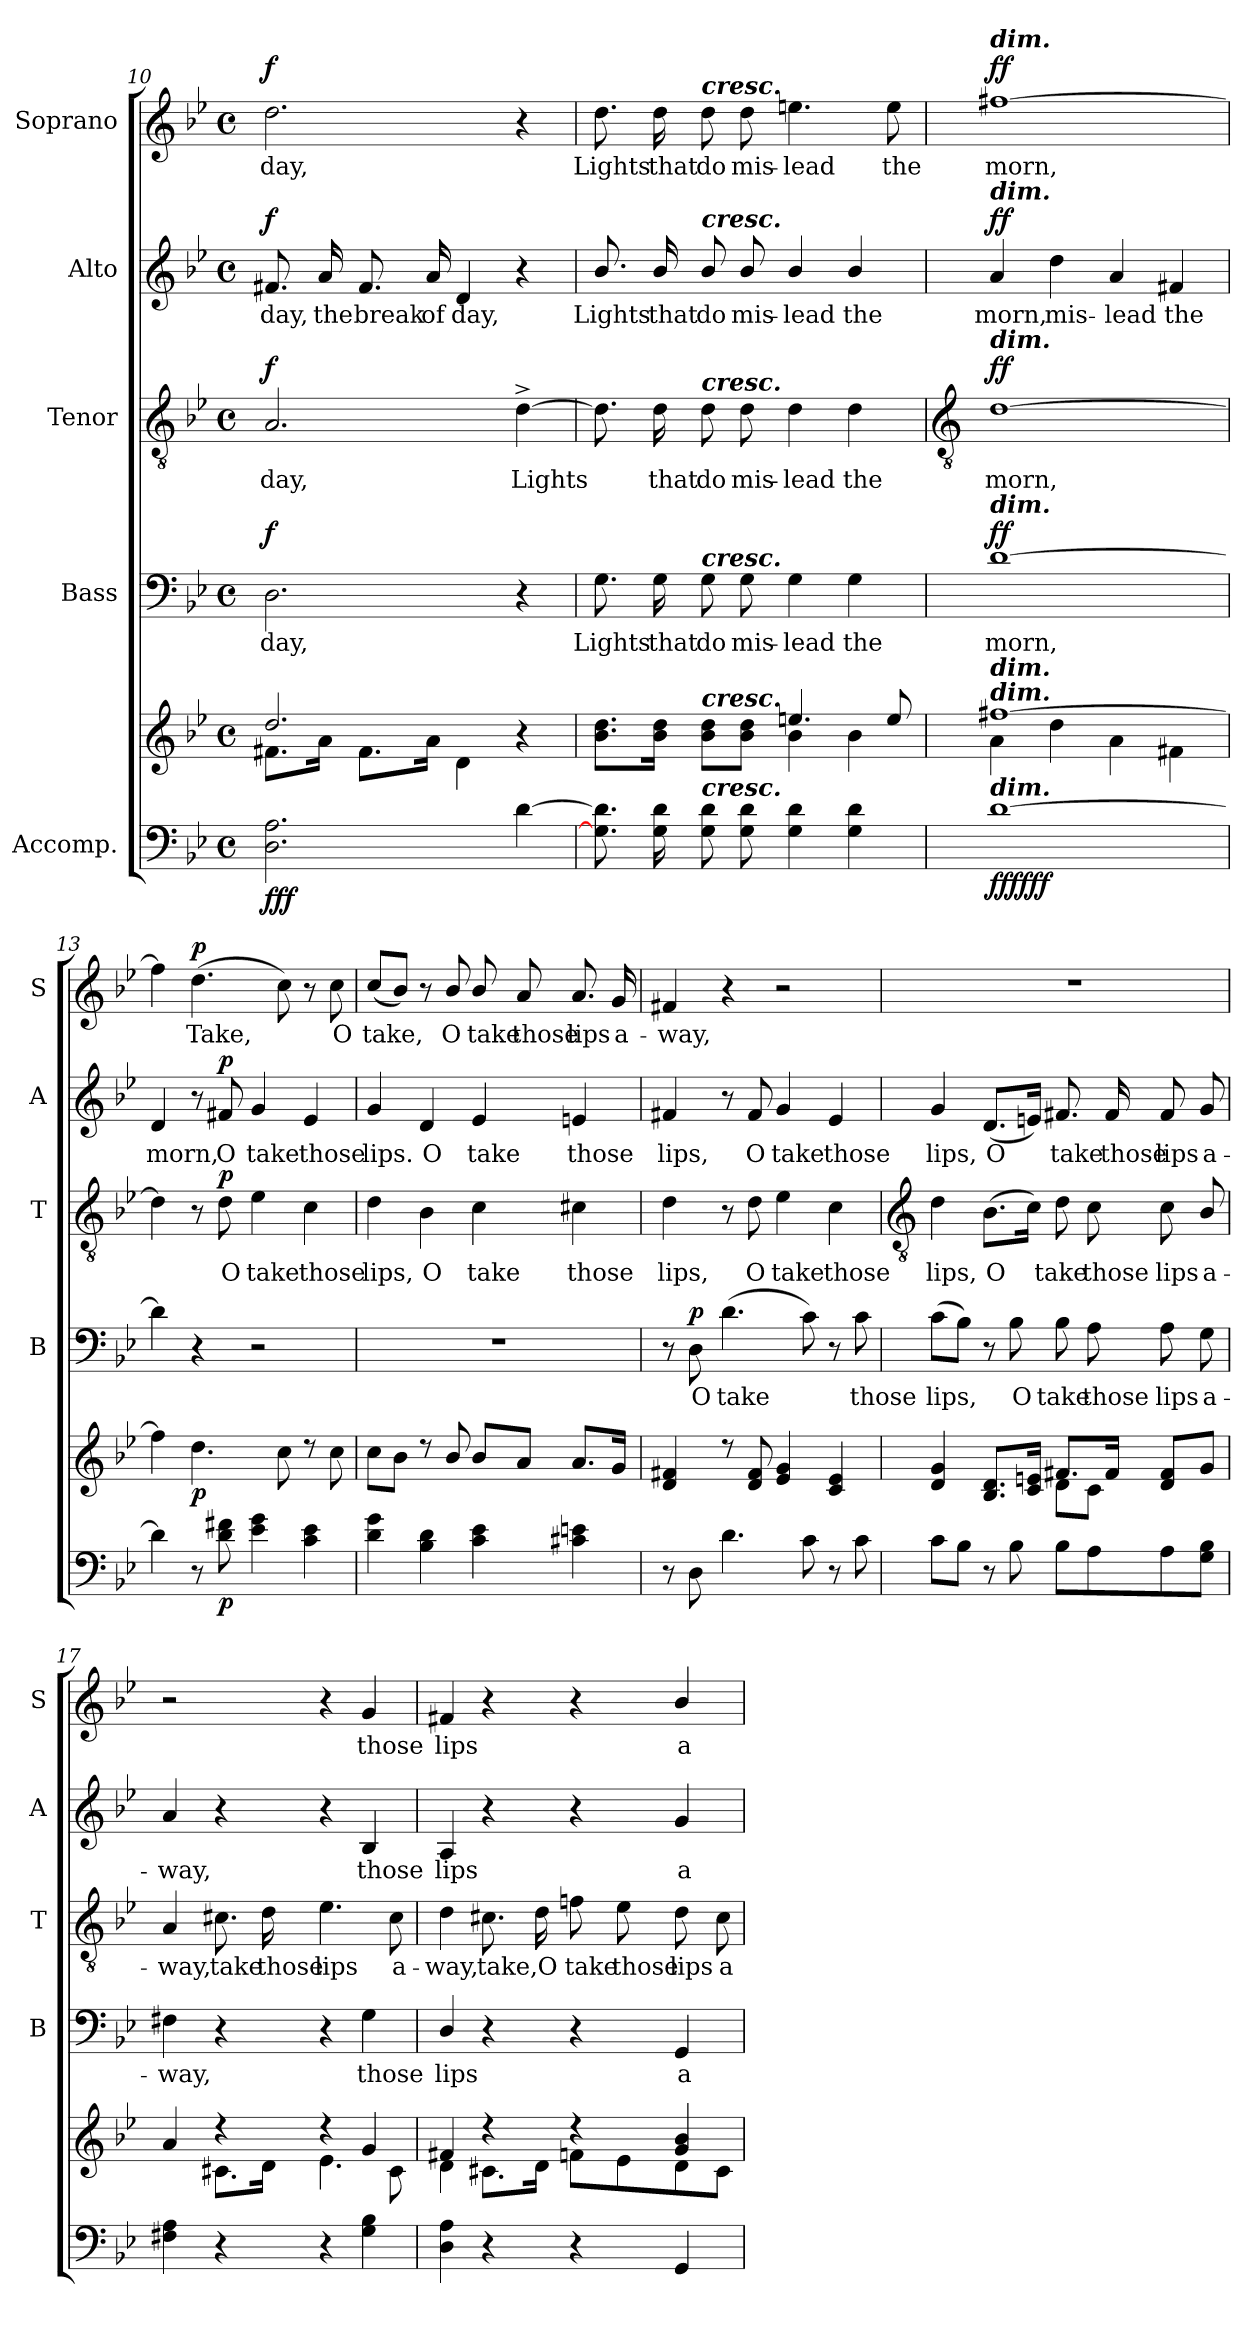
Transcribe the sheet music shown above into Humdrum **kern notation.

**kern	**kern	**dynam	**kern	**text	**dynam	**kern	**text	**dynam	**kern	**text	**dynam	**kern	**text	**dynam
*part5	*part5	*part5	*part4	*part4	*part4	*part3	*part3	*part3	*part2	*part2	*part2	*part1	*part1	*part1
*staff6	*staff5	*staff5/6	*staff4	*staff4	*staff4	*staff3	*staff3	*staff3	*staff2	*staff2	*staff2	*staff1	*staff1	*staff1
*I"Accomp.	*	*	*I"Bass	*	*	*I"Tenor	*	*	*I"Alto	*	*	*I"Soprano	*	*
*	*	*	*I'B	*	*	*I'T	*	*	*I'A	*	*	*I'S	*	*
*clefF4	*clefG2	*	*clefF4	*	*	*clefGv2	*	*	*clefG2	*	*	*clefG2	*	*
*k[b-e-]	*k[b-e-]	*	*k[b-e-]	*	*	*k[b-e-]	*	*	*k[b-e-]	*	*	*k[b-e-]	*	*
*B-:	*B-:	*	*B-:	*	*	*B-:	*	*	*B-:	*	*	*B-:	*	*
*M4/4	*M4/4	*	*M4/4	*	*	*M4/4	*	*	*M4/4	*	*	*M4/4	*	*
*met(c)	*met(c)	*	*met(c)	*	*	*met(c)	*	*	*met(c)	*	*	*met(c)	*	*
=10	=10	=10	=10	=10	=10	=10	=10	=10	=10	=10	=10	=10	=10	=10
*	*^	*	*	*	*	*	*	*	*	*	*	*	*	*
!	!	!	!LO:DY:b=2	!	!LO:LY:b	!	!	!LO:LY:b	!	!	!LO:LY:b	!	!	!LO:LY:b	!
!	!	!	!LO:DY:n=1:b	!	!	!	!	!	!	!	!	!	!	!	!
!	!	!	!LO:DY:n=2:b	!	!	!LO:DY:b	!	!	!LO:DY:b	!	!	!LO:DY:b	!	!	!LO:DY:b
2.D 2.A	2.dd/	8.f#X\L	f f f	2.D	day,	f	2.A	day,	f	8.f#X	day,	f	2.dd	day,	f
!	!	!	!	!	!	!	!	!	!	!	!LO:LY:b	!	!	!	!
.	.	16a\J	.	.	.	.	.	.	.	16a	the	.	.	.	.
!	!	!	!	!	!	!	!	!	!	!	!LO:LY:b	!	!	!	!
.	.	8.f#\L	.	.	.	.	.	.	.	8.f#	break	.	.	.	.
!	!	!	!	!	!	!	!	!	!	!	!LO:LY:b	!	!	!	!
.	.	16a\J	.	.	.	.	.	.	.	16a	of	.	.	.	.
!	!	!	!	!	!	!	!	!	!	!	!LO:LY:b	!	!	!	!
.	.	4d\	.	.	.	.	.	.	.	4d	day,	.	.	.	.
!	!	!	!	!	!	!	!	!LO:LY:b	!	!	!	!	!	!	!
[4d	4r	4ryy	.	4r	.	.	[4d^	Lights	.	4r	.	.	4r	.	.
=11	=11	=11	=11	=11	=11	=11	=11	=11	=11	=11	=11	=11	=11	=11	=11
!	!	!	!	!	!LO:LY:b	!	!	!	!	!	!LO:LY:b	!	!	!LO:LY:b	!
8.G] 8.d]L	8.b-\ 8.dd\L	2ryy	.	8.G	Lights	.	8.d]	.	.	8.b-/	Lights	.	8.dd	Lights	.
!	!	!	!	!	!LO:LY:b	!	!	!LO:LY:b	!	!	!LO:LY:b	!	!	!LO:LY:b	!
16G 16dL	16b-\ 16dd\J	.	.	16G	that	.	16d	that	.	16b-/	that	.	16dd	that	.
!	!	!	!	!	!	!	!	!	!	!	!	!	!LO:TX:a:Bi:t=cresc.	!	!
!	!	!	!	!	!	!	!	!	!	!LO:TX:a:Bi:t=cresc.	!	!	!	!	!
!	!	!	!	!	!	!	!LO:TX:a:Bi:t=cresc.	!	!	!	!	!	!	!	!
!	!	!	!	!LO:TX:a:Bi:t=cresc.	!	!	!	!	!	!	!	!	!	!	!
!	!LO:TX:a:Bi:t=cresc.	!	!	!	!	!	!	!	!	!	!	!	!	!	!
!LO:TX:a:Bi:t=cresc.	!	!	!	!	!	!	!	!	!	!	!	!	!	!	!
!	!	!	!	!	!LO:LY:b	!	!	!LO:LY:b	!	!	!LO:LY:b	!	!	!LO:LY:b	!
8G 8d	8b-\ 8dd\L	.	.	8G	do	.	8d	do	.	8b-/	do	.	8dd	do	.
!	!	!	!	!	!LO:LY:b	!	!	!LO:LY:b	!	!	!LO:LY:b	!	!	!LO:LY:b	!
8G 8dJ	8b-\ 8dd\J	.	.	8G	mis-	.	8d	mis-	.	8b-/	mis-	.	8dd	mis-	.
!	!	!	!	!	!LO:LY:b	!	!	!LO:LY:b	!	!	!LO:LY:b	!	!	!LO:LY:b	!
4G 4d	4.een/	4b-\	.	4G	-lead	.	4d	-lead	.	4b-/	-lead	.	4.een	-lead	.
!	!	!	!	!	!LO:LY:b	!	!	!LO:LY:b	!	!	!LO:LY:b	!	!	!	!
4G 4d	.	4b-\	.	4G	the	.	4d	the	.	4b-/	the	.	.	.	.
!	!	!	!	!	!	!	!	!	!	!	!	!	!	!LO:LY:b	!
.	8ee/	.	.	.	.	.	.	.	.	.	.	.	8ee	the	.
!!LO:LB:g=z
=12	=12	=12	=12	=12	=12	=12	=12	=12	=12	=12	=12	=12	=12	=12	=12
*	*	*	*	*	*	*	*clefGv2	*	*	*	*	*	*	*	*
!	!	!	!	!	!	!	!	!	!	!	!	!	!LO:TX:a:Bi:t=dim.	!	!
!	!	!	!	!	!	!	!	!	!	!LO:TX:a:Bi:t=dim.	!	!	!	!	!
!	!	!	!	!	!	!	!LO:TX:a:Bi:t=dim.	!	!	!	!	!	!	!	!
!	!	!	!	!LO:TX:a:Bi:t=dim.	!	!	!	!	!	!	!	!	!	!	!
!	!LO:TX:a:Bi:t=dim.	!	!	!	!	!	!	!	!	!	!	!	!	!	!
!	!LO:TX:a:Bi:t=dim.	!	!	!	!	!	!	!	!	!	!	!	!	!	!
!LO:TX:a:Bi:t=dim.	!	!	!	!	!	!	!	!	!	!	!	!	!	!	!
!	!	!	!LO:DY:b=2	!	!LO:LY:b	!	!	!LO:LY:b	!	!	!LO:LY:b	!	!	!LO:LY:b	!
!	!	!	!LO:DY:n=1:b	!	!	!	!	!	!	!	!	!	!	!	!
!	!	!	!LO:DY:n=2:b	!	!	!LO:DY:b	!	!	!LO:DY:b	!	!	!LO:DY:b	!	!	!LO:DY:b
[1d	[1ff#X/	4a\	ff ff ff	[1d	morn,	ff	[1d	morn,	ff	4a	morn,	ff	[1ff#X	morn,	ff
!	!	!	!	!	!	!	!	!	!	!	!LO:LY:b	!	!	!	!
.	.	4dd\	.	.	.	.	.	.	.	4dd	mis-	.	.	.	.
!	!	!	!	!	!	!	!	!	!	!	!LO:LY:b	!	!	!	!
.	.	4a\	.	.	.	.	.	.	.	4a	-lead	.	.	.	.
!	!	!	!	!	!	!	!	!	!	!	!LO:LY:b	!	!	!	!
.	.	4f#X\	.	.	.	.	.	.	.	4f#X	the	.	.	.	.
=13	=13	=13	=13	=13	=13	=13	=13	=13	=13	=13	=13	=13	=13	=13	=13
!	!	!	!	!	!	!	!	!	!	!	!LO:LY:b	!	!	!	!
4d]	4ff#\]	1ryy	.	4d]	.	.	4d]	.	.	4d	morn,	.	4ff#]	.	.
!	!	!	!LO:DY:b	!	!	!	!	!	!	!	!	!	!	!LO:LY:b	!LO:DY:b
8r	4.dd\	.	p	4r	.	.	8r	.	.	8r	.	.	(>4.dd	Take,	p
!	!	!	!LO:DY:b=2	!	!	!	!	!LO:LY:b	!LO:DY:b	!	!LO:LY:b	!LO:DY:b	!	!	!
8d 8f#X	.	.	p	.	.	.	8d	O	p	8f#X	O	p	.	.	.
!	!	!	!	!	!	!	!	!LO:LY:b	!	!	!LO:LY:b	!	!	!	!
4e- 4g	.	.	.	2r	.	.	4e-	take	.	4g	take	.	.	.	.
.	8cc\	.	.	.	.	.	.	.	.	.	.	.	8cc)	.	.
!	!	!	!	!	!	!	!	!LO:LY:b	!	!	!LO:LY:b	!	!	!	!
4c 4e-	8r	.	.	.	.	.	4c	those	.	4e-	those	.	8r	.	.
!	!	!	!	!	!	!	!	!	!	!	!	!	!	!LO:LY:b	!
.	8cc\	.	.	.	.	.	.	.	.	.	.	.	8cc	O	.
=14	=14	=14	=14	=14	=14	=14	=14	=14	=14	=14	=14	=14	=14	=14	=14
!	!	!	!	!	!	!	!	!LO:LY:b	!	!	!LO:LY:b	!	!	!LO:LY:b	!
4d 4g	8cc\L	1ryy	.	1r	.	.	4d	lips,	.	4g	lips.	.	(>8ccL	take,	.
.	8b-\J	.	.	.	.	.	.	.	.	.	.	.	8b-/J)	.	.
!	!	!	!	!	!	!	!	!LO:LY:b	!	!	!LO:LY:b	!	!	!	!
4B- 4d	8r	.	.	.	.	.	4B-	O	.	4d	O	.	8r	.	.
!	!	!	!	!	!	!	!	!	!	!	!	!	!	!LO:LY:b	!
.	8b-/	.	.	.	.	.	.	.	.	.	.	.	8b-/	O	.
!	!	!	!	!	!	!	!	!LO:LY:b	!	!	!LO:LY:b	!	!	!LO:LY:b	!
4c 4e-	8b-/L	.	.	.	.	.	4c	take	.	4e-	take	.	8b-/	take	.
!	!	!	!	!	!	!	!	!	!	!	!	!	!	!LO:LY:b	!
.	8a/J	.	.	.	.	.	.	.	.	.	.	.	8a	those	.
!	!	!	!	!	!	!	!	!LO:LY:b	!	!	!LO:LY:b	!	!	!LO:LY:b	!
4c#X 4en	8.a/L	.	.	.	.	.	4c#X	those	.	4en	those	.	8.a	lips	.
!	!	!	!	!	!	!	!	!	!	!	!	!	!	!LO:LY:b	!
.	16g/J	.	.	.	.	.	.	.	.	.	.	.	16g	a-	.
=15	=15	=15	=15	=15	=15	=15	=15	=15	=15	=15	=15	=15	=15	=15	=15
!	!	!	!	!	!	!	!	!LO:LY:b	!	!	!LO:LY:b	!	!	!LO:LY:b	!
8r	4d/ 4f#X/	1ryy	.	8r	.	.	4d	lips,	.	4f#X	lips,	.	4f#X	-way,	.
!	!	!	!	!	!LO:LY:b	!LO:DY:b	!	!	!	!	!	!	!	!	!
8D	.	.	.	8D	O	p	.	.	.	.	.	.	.	.	.
!	!	!	!	!	!LO:LY:b	!	!	!	!	!	!	!	!	!	!
4.d	8r	.	.	(>4.d	take	.	8r	.	.	8r	.	.	4r	.	.
!	!	!	!	!	!	!	!	!LO:LY:b	!	!	!LO:LY:b	!	!	!	!
.	8d/ 8f#/	.	.	.	.	.	8d	O	.	8f#	O	.	.	.	.
!	!	!	!	!	!	!	!	!LO:LY:b	!	!	!LO:LY:b	!	!	!	!
.	4e-/ 4g/	.	.	.	.	.	4e-	take	.	4g	take	.	2r	.	.
8c	.	.	.	8c)	.	.	.	.	.	.	.	.	.	.	.
!	!	!	!	!	!	!	!	!LO:LY:b	!	!	!LO:LY:b	!	!	!	!
8r	4c/ 4e-/	.	.	8r	.	.	4c	those	.	4e-	those	.	.	.	.
!	!	!	!	!	!LO:LY:b	!	!	!	!	!	!	!	!	!	!
8c	.	.	.	8c	those	.	.	.	.	.	.	.	.	.	.
!!LO:LB:g=z
=16	=16	=16	=16	=16	=16	=16	=16	=16	=16	=16	=16	=16	=16	=16	=16
*	*	*	*	*	*	*	*clefGv2	*	*	*	*	*	*	*	*
!	!	!	!	!	!LO:LY:b	!	!	!LO:LY:b	!	!	!LO:LY:b	!	!	!	!
8cL	4d/ 4g/	2ryy	.	(>8cL	lips,	.	4d	lips,	.	4g	lips,	.	1r	.	.
8B-J	.	.	.	8B-J)	.	.	.	.	.	.	.	.	.	.	.
!	!	!	!	!	!	!	!	!LO:LY:b	!	!	!LO:LY:b	!	!	!	!
8r	8.B-/ 8.d/L	.	.	8r	.	.	(>8.B-L	O	.	(<8.dL	O	.	.	.	.
!	!	!	!	!	!LO:LY:b	!	!	!	!	!	!	!	!	!	!
8B-	.	.	.	8B-	O	.	.	.	.	.	.	.	.	.	.
.	16c/ 16en/J	.	.	.	.	.	16cJ)	.	.	16enJ)	.	.	.	.	.
!	!	!	!	!	!LO:LY:b	!	!	!LO:LY:b	!	!	!LO:LY:b	!	!	!	!
8B-L	8.f#X/L	8d\L	.	8B-	take	.	8d	take	.	8.f#X	take	.	.	.	.
!	!	!	!	!	!LO:LY:b	!	!	!LO:LY:b	!	!	!	!	!	!	!
8A	.	8c\J	.	8A	those	.	8c	those	.	.	.	.	.	.	.
!	!	!	!	!	!	!	!	!	!	!	!LO:LY:b	!	!	!	!
.	16f#/J	.	.	.	.	.	.	.	.	16f#	those	.	.	.	.
!	!	!	!	!	!LO:LY:b	!	!	!LO:LY:b	!	!	!LO:LY:b	!	!	!	!
8A	8d/ 8f#/L	4ryy	.	8A	lips	.	8c	lips	.	8f#	lips	.	.	.	.
!	!	!	!	!	!LO:LY:b	!	!	!LO:LY:b	!	!	!LO:LY:b	!	!	!	!
8G 8B-J	8g/J	.	.	8G	a-	.	8B-/	a-	.	8g	a-	.	.	.	.
=17	=17	=17	=17	=17	=17	=17	=17	=17	=17	=17	=17	=17	=17	=17	=17
!	!	!	!	!	!LO:LY:b	!	!	!LO:LY:b	!	!	!LO:LY:b	!	!	!	!
4F#X 4A	4a/	4ryy	.	4F#X	-way,	.	4A	-way,	.	4a	-way,	.	2r	.	.
!	!	!	!	!	!	!	!	!LO:LY:b	!	!	!	!	!	!	!
4r	4r	8.c#X\L	.	4r	.	.	8.c#X	take	.	4r	.	.	.	.	.
!	!	!	!	!	!	!	!	!LO:LY:b	!	!	!	!	!	!	!
.	.	16d\J	.	.	.	.	16d	those	.	.	.	.	.	.	.
!	!	!	!	!	!	!	!	!LO:LY:b	!	!	!	!	!	!	!
4r	4r	4.e-\	.	4r	.	.	4.e-	lips	.	4r	.	.	4r	.	.
!	!	!	!	!	!LO:LY:b	!	!	!	!	!	!LO:LY:b	!	!	!LO:LY:b	!
4G 4B-	4g/	.	.	4G	those	.	.	.	.	4B-	those	.	4g	those	.
!	!	!	!	!	!	!	!	!LO:LY:b	!	!	!	!	!	!	!
.	.	8c#\	.	.	.	.	8c#	a-	.	.	.	.	.	.	.
=18	=18	=18	=18	=18	=18	=18	=18	=18	=18	=18	=18	=18	=18	=18	=18
!	!	!	!	!	!LO:LY:b	!	!	!LO:LY:b	!	!	!LO:LY:b	!	!	!LO:LY:b	!
4D\ 4A\	4f#X/	4d\	.	4D/	lips	.	4d	-way,	.	4A	lips	.	4f#X	lips	.
!	!	!	!	!	!	!	!	!LO:LY:b	!	!	!	!	!	!	!
4r	4r	8.c#X\L	.	4r	.	.	8.c#X	take,	.	4r	.	.	4r	.	.
!	!	!	!	!	!	!	!	!LO:LY:b	!	!	!	!	!	!	!
.	.	16d\J	.	.	.	.	16d	O	.	.	.	.	.	.	.
!	!	!	!	!	!	!	!	!LO:LY:b	!	!	!	!	!	!	!
4r	4r	8fn\L	.	4r	.	.	8fn	take	.	4r	.	.	4r	.	.
!	!	!	!	!	!	!	!	!LO:LY:b	!	!	!	!	!	!	!
.	.	8e-\	.	.	.	.	8e-	those	.	.	.	.	.	.	.
!	!	!	!	!	!LO:LY:b	!	!	!LO:LY:b	!	!	!LO:LY:b	!	!	!LO:LY:b	!
4GG	4g/ 4b-/	8d\	.	4GG	a-	.	8d	lips	.	4g	a-	.	4b-/	a-	.
!	!	!	!	!	!	!	!	!LO:LY:b	!	!	!	!	!	!	!
.	.	8c#\J	.	.	.	.	8c#	a-	.	.	.	.	.	.	.
*	*v	*v	*	*	*	*	*	*	*	*	*	*	*	*	*
=	=	=	=	=	=	=	=	=	=	=	=	=	=	=
*-	*-	*-	*-	*-	*-	*-	*-	*-	*-	*-	*-	*-	*-	*-
